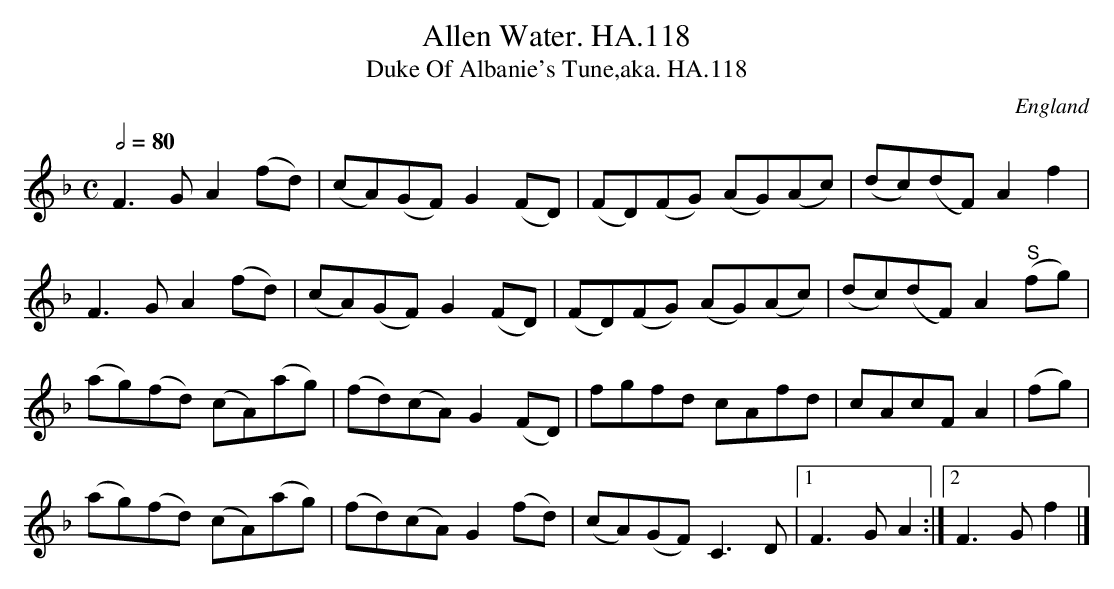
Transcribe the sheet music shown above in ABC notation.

X:1
T:Allen Water. HA.118
T:Duke Of Albanie's Tune,aka. HA.118
M:C
L:1/8
Q:1/2=80
O:England
K:F major
F3G A2 (fd)|(cA)(GF) G2 (FD)|(FD)(FG) (AG)(Ac)|(dc)(dF) A2f2|!
F3G A2 (fd)|(cA)(GF) G2 (FD)|(FD)(FG) (AG)(Ac)|(dc)(dF) A2"^S"(fg)|!
(ag)(fd) (cA)(ag)|(fd)(cA) G2 (FD)|fgfd cAfd|cAcF A2|(fg)|!
(ag)(fd) (cA)(ag)|(fd)(cA) G2 (fd)|(cA)(GF) C3D|1F3GA2:|2F3Gf2|]
